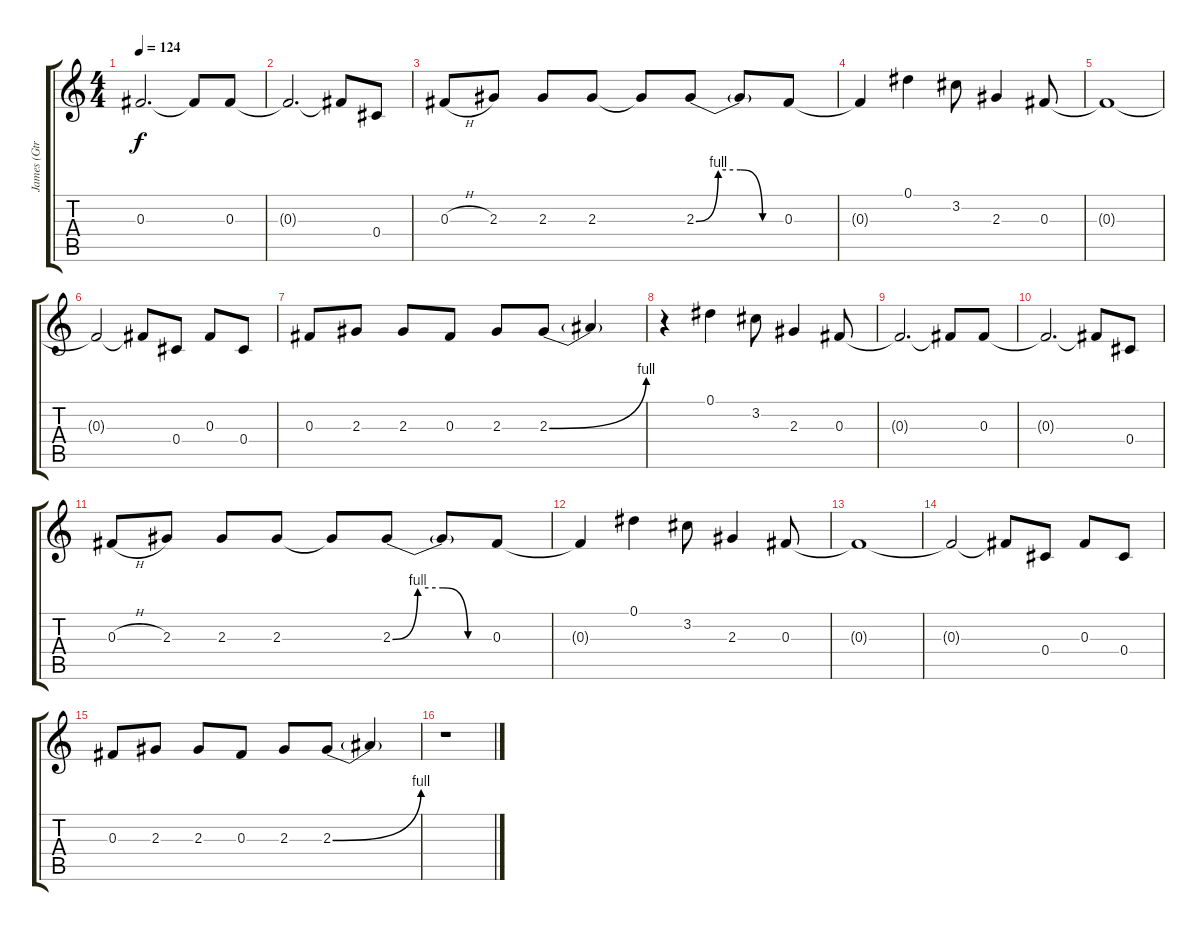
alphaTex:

\track ("James (Gtr. 2 Clean)" "James (Gtr") {instrument distortionguitar}
\staff {score tabs}
\tuning (Eb4 Bb3 Gb3 Db3 Ab2 Eb2) {hide}
\ts (4 4)
\tempo 124
\clef g2
\ks c
0.3{t}.2{d dy f} 0.3{t}.8 0.3.8 |
0.3{t}.2{d} 0.3{t}.8 0.4.8 |
0.3{h}.8 2.3.8 2.3.8 2.3.8 2.3{t}.8 2.3{be (custom 0 0 15 4 30 4 45 0 60 0)}.8 2.3{t}.8 0.3.8 |
0.3{t}.4 0.1.4 3.2.8 2.3.4 0.3.8 |
0.3{t}.1 |
0.3{t}.2 0.3{t}.8 0.4.8 0.3.8 0.4.8 |
0.3.8 2.3.8 2.3.8 0.3.8 2.3.8 2.3{be (bend 0 0 60 4)}.8 2.3{t}.4 |
r.4 0.1.4 3.2.8 2.3.4 0.3.8 |
0.3{t}.2{d} 0.3{t}.8 0.3.8 |
0.3{t}.2{d} 0.3{t}.8 0.4.8 |
0.3{h}.8 2.3.8 2.3.8 2.3.8 2.3{t}.8 2.3{be (custom 0 0 15 4 30 4 45 0 60 0)}.8 2.3{t}.8 0.3.8 |
0.3{t}.4 0.1.4 3.2.8 2.3.4 0.3.8 |
0.3{t}.1 |
0.3{t}.2 0.3{t}.8 0.4.8 0.3.8 0.4.8 |
0.3.8 2.3.8 2.3.8 0.3.8 2.3.8 2.3{be (bend 0 0 60 4)}.8 2.3{t}.4 |
r.1
